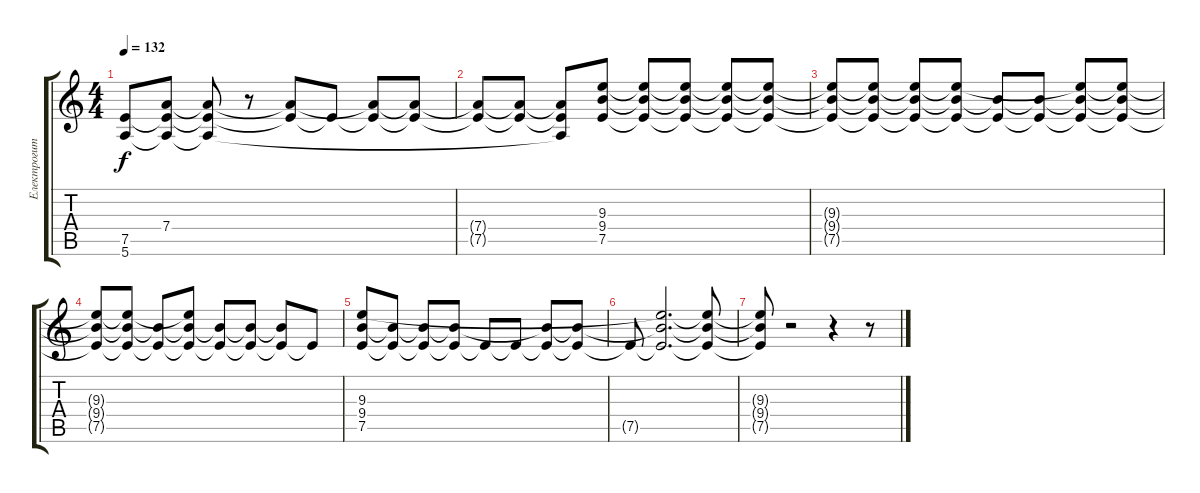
\track ("Електрогитара" "Електрогит") {instrument electricguitarclean}
\staff {score tabs}
\tuning (E4 B3 G3 D3 A2 E2) {hide}
\ts (4 4)
\tempo 132
\clef g2
\ks c
(7.5{t} 5.6{t}).8{dy f} (7.4{t} 7.5{t} 5.6{t}).8 (7.4{t} 7.5{t} 5.6{t}).8 r.8 (7.4{t} 7.5{t}).8 7.5{t}.8 (7.4{t} 7.5{t}).8 (7.4{t} 7.5{t}).8 |
(7.4{t} 7.5{t}).8 (7.4{t} 7.5{t}).8 (7.4{t} 7.5{t} 5.6{t}).8 (9.3 9.4 7.5).8 (9.3{t} 9.4{t} 7.5{t}).8 (9.3{t} 9.4{t} 7.5{t}).8 (9.3{t} 9.4{t} 7.5{t}).8 (9.3{t} 9.4{t} 7.5{t}).8 |
(9.3{t} 9.4{t} 7.5{t}).8 (9.3{t} 9.4{t} 7.5{t}).8 (9.3{t} 9.4{t} 7.5{t}).8 (9.3{t} 9.4{t} 7.5{t}).8 (9.4{t} 7.5{t}).8 (9.4{t} 7.5{t}).8 (9.3{t} 9.4{t} 7.5{t}).8 (9.3{t} 9.4{t} 7.5{t}).8 |
(9.3{t} 9.4{t} 7.5{t}).8 (9.3{t} 9.4{t} 7.5{t}).8 (9.4{t} 7.5{t}).8 (9.3{t} 9.4{t} 7.5{t}).8 (9.4{t} 7.5{t}).8 (9.4{t} 7.5{t}).8 (9.4{t} 7.5{t}).8 7.5{t}.8 |
(9.3 9.4 7.5).8 (9.4{t} 7.5{t}).8 (9.4{t} 7.5{t}).8 (9.4{t} 7.5{t}).8 7.5{t}.8 7.5{t}.8 (9.4{t} 7.5{t}).8 (9.4{t} 7.5{t}).8 |
7.5{t}.8 (9.3{t} 9.4{t} 7.5{t}).2{d} (9.3{t} 9.4{t} 7.5{t}).8 |
(9.3{t} 9.4{t} 7.5{t}).8 r.2 r.4 r.8
